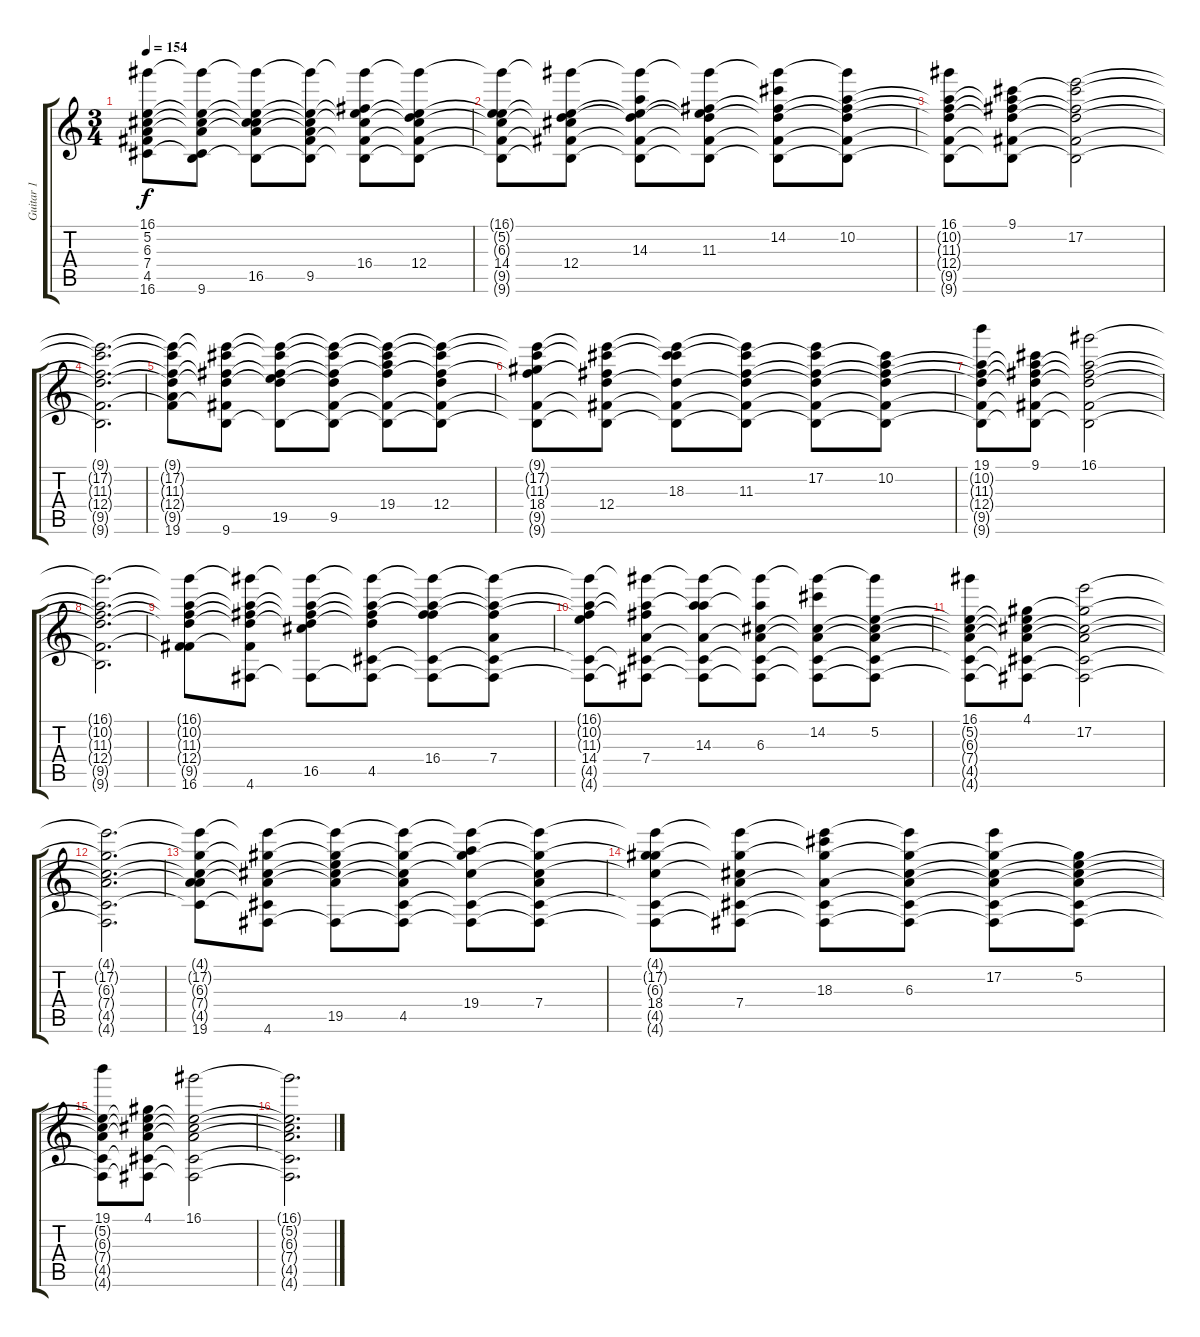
\track ("Guitar 1" "Guitar 1") {instrument electricguitarjazz}
\staff {score tabs}
\tuning (E4 B3 G3 D3 A2 D2) {hide}
\ts (3 4)
\tempo 154
\clef g2
\ks c
(16.1{t} 5.2{t} 6.3{t} 7.4{t} 4.5{t} 16.6).8{dy f} (16.1{t} 5.2{t} 6.3{t} 7.4{t} 4.5{t} 9.6).8 (16.1{t} 5.2{t} 6.3{t} 7.4{t} 16.5 9.6{t}).8 (16.1{t} 5.2{t} 6.3{t} 7.4{t} 9.5 9.6{t}).8 (16.1{t} 5.2{t} 6.3{t} 16.4 9.5{t} 9.6{t}).8 (16.1{t} 5.2{t} 6.3{t} 12.4 9.5{t} 9.6{t}).8 |
(16.1{t} 5.2{t} 6.3{t} 14.4 9.5{t} 9.6{t}).8 (16.1{t} 5.2{t} 6.3{t} 12.4 9.5{t} 9.6{t}).8 (16.1{t} 5.2{t} 14.3 12.4{t} 9.5{t} 9.6{t}).8 (16.1{t} 5.2{t} 11.3 12.4{t} 9.5{t} 9.6{t}).8 (16.1{t} 14.2 11.3{t} 12.4{t} 9.5{t} 9.6{t}).8 (16.1{t} 10.2 11.3{t} 12.4{t} 9.5{t} 9.6{t}).8 |
(16.1 10.2{t} 11.3{t} 12.4{t} 9.5{t} 9.6{t}).8 (9.1 10.2{t} 11.3{t} 12.4{t} 9.5{t} 9.6{t}).8 (9.1{t} 17.2 11.3{t} 12.4{t} 9.5{t} 9.6{t}).2 |
(9.1{t} 17.2{t} 11.3{t} 12.4{t} 9.5{t} 9.6{t}).2{d} |
(9.1{t} 17.2{t} 11.3{t} 12.4{t} 9.5{t} 19.6).8 (9.1{t} 17.2{t} 11.3{t} 12.4{t} 9.5{t} 9.6).8 (9.1{t} 17.2{t} 11.3{t} 12.4{t} 19.5 9.6{t}).8 (9.1{t} 17.2{t} 11.3{t} 12.4{t} 9.5 9.6{t}).8 (9.1{t} 17.2{t} 11.3{t} 19.4 9.5{t} 9.6{t}).8 (9.1{t} 17.2{t} 11.3{t} 12.4 9.5{t} 9.6{t}).8 |
(9.1{t} 17.2{t} 11.3{t} 18.4 9.5{t} 9.6{t}).8 (9.1{t} 17.2{t} 11.3{t} 12.4 9.5{t} 9.6{t}).8 (9.1{t} 17.2{t} 18.3 12.4{t} 9.5{t} 9.6{t}).8 (9.1{t} 17.2{t} 11.3 12.4{t} 9.5{t} 9.6{t}).8 (9.1{t} 17.2 11.3{t} 12.4{t} 9.5{t} 9.6{t}).8 (9.1{t} 10.2 11.3{t} 12.4{t} 9.5{t} 9.6{t}).8 |
(19.1 10.2{t} 11.3{t} 12.4{t} 9.5{t} 9.6{t}).8 (9.1 10.2{t} 11.3{t} 12.4{t} 9.5{t} 9.6{t}).8 (16.1 10.2{t} 11.3{t} 12.4{t} 9.5{t} 9.6{t}).2 |
(16.1{t} 10.2{t} 11.3{t} 12.4{t} 9.5{t} 9.6{t}).2{d} |
(16.1{t} 10.2{t} 11.3{t} 12.4{t} 9.5{t} 16.6).8 (16.1{t} 10.2{t} 11.3{t} 12.4{t} 9.5{t} 4.6).8 (16.1{t} 10.2{t} 11.3{t} 12.4{t} 16.5 4.6{t}).8 (16.1{t} 10.2{t} 11.3{t} 12.4{t} 4.5 4.6{t}).8 (16.1{t} 10.2{t} 11.3{t} 16.4 4.5{t} 4.6{t}).8 (16.1{t} 10.2{t} 11.3{t} 7.4 4.5{t} 4.6{t}).8 |
(16.1{t} 10.2{t} 11.3{t} 14.4 4.5{t} 4.6{t}).8 (16.1{t} 10.2{t} 11.3{t} 7.4 4.5{t} 4.6{t}).8 (16.1{t} 10.2{t} 14.3 7.4{t} 4.5{t} 4.6{t}).8 (16.1{t} 10.2{t} 6.3 7.4{t} 4.5{t} 4.6{t}).8 (16.1{t} 14.2 6.3{t} 7.4{t} 4.5{t} 4.6{t}).8 (16.1{t} 5.2 6.3{t} 7.4{t} 4.5{t} 4.6{t}).8 |
(16.1 5.2{t} 6.3{t} 7.4{t} 4.5{t} 4.6{t}).8 (4.1 5.2{t} 6.3{t} 7.4{t} 4.5{t} 4.6{t}).8 (4.1{t} 17.2 6.3{t} 7.4{t} 4.5{t} 4.6{t}).2 |
(4.1{t} 17.2{t} 6.3{t} 7.4{t} 4.5{t} 4.6{t}).2{d} |
(4.1{t} 17.2{t} 6.3{t} 7.4{t} 4.5{t} 19.6).8 (4.1{t} 17.2{t} 6.3{t} 7.4{t} 4.5{t} 4.6).8 (4.1{t} 17.2{t} 6.3{t} 7.4{t} 19.5 4.6{t}).8 (4.1{t} 17.2{t} 6.3{t} 7.4{t} 4.5 4.6{t}).8 (4.1{t} 17.2{t} 6.3{t} 19.4 4.5{t} 4.6{t}).8 (4.1{t} 17.2{t} 6.3{t} 7.4 4.5{t} 4.6{t}).8 |
(4.1{t} 17.2{t} 6.3{t} 18.4 4.5{t} 4.6{t}).8 (4.1{t} 17.2{t} 6.3{t} 7.4 4.5{t} 4.6{t}).8 (4.1{t} 17.2{t} 18.3 7.4{t} 4.5{t} 4.6{t}).8 (4.1{t} 17.2{t} 6.3 7.4{t} 4.5{t} 4.6{t}).8 (4.1{t} 17.2 6.3{t} 7.4{t} 4.5{t} 4.6{t}).8 (4.1{t} 5.2 6.3{t} 7.4{t} 4.5{t} 4.6{t}).8 |
(19.1 5.2{t} 6.3{t} 7.4{t} 4.5{t} 4.6{t}).8 (4.1 5.2{t} 6.3{t} 7.4{t} 4.5{t} 4.6{t}).8 (16.1 5.2{t} 6.3{t} 7.4{t} 4.5{t} 4.6{t}).2 |
(16.1{t} 5.2{t} 6.3{t} 7.4{t} 4.5{t} 4.6{t}).2{d}
